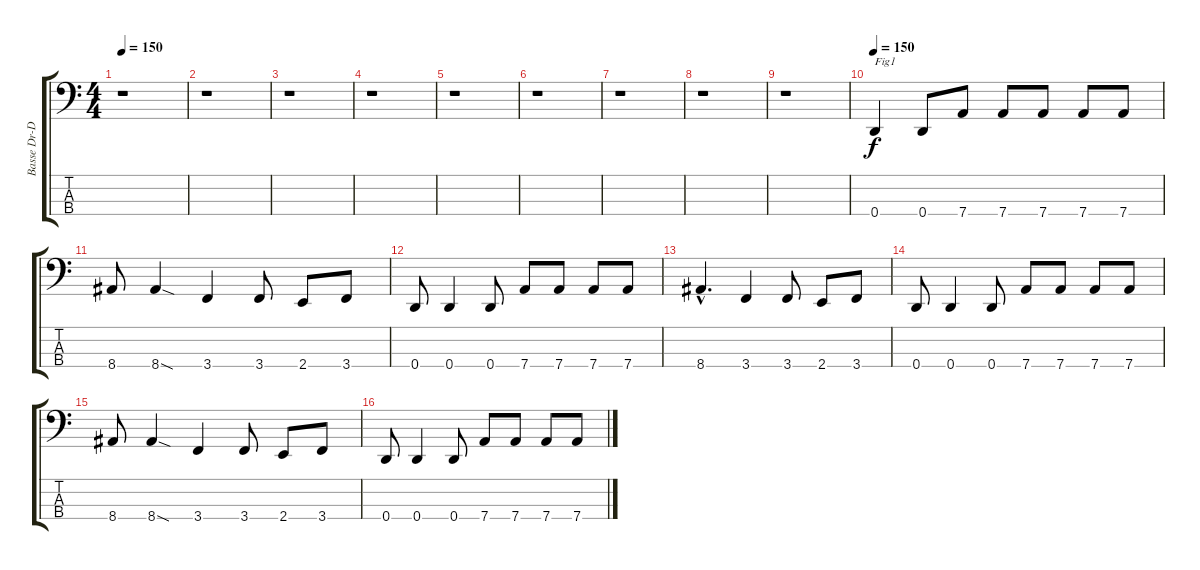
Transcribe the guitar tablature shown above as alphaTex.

\track ("Basse Dr-D" "Basse Dr-D") {instrument electricbasspick}
\staff {score tabs}
\tuning (G2 D2 A1 D1) {hide}
\ts (4 4)
\tempo 150
\tempo 144
\tempo 150
\clef f4
\ks c
r.1{dy f instrument electricbasspick} |
r.1 |
r.1 |
r.1 |
r.1 |
r.1 |
r.1 |
r.1 |
r.1 |
\tempo 150
0.4.4{txt "Fig1"} 0.4.8 7.4.8 7.4.8 7.4.8 7.4.8 7.4.8 |
8.4.8 8.4{sod}.4 3.4.4 3.4.8 2.4.8 3.4.8 |
0.4.8 0.4.4 0.4.8 7.4.8 7.4.8 7.4.8 7.4.8 |
8.4{hac}.4{d} 3.4.4 3.4.8 2.4.8 3.4.8 |
0.4.8 0.4.4 0.4.8 7.4.8 7.4.8 7.4.8 7.4.8 |
8.4.8 8.4{sod}.4 3.4.4 3.4.8 2.4.8 3.4.8 |
0.4.8 0.4.4 0.4.8 7.4.8 7.4.8 7.4.8 7.4.8
